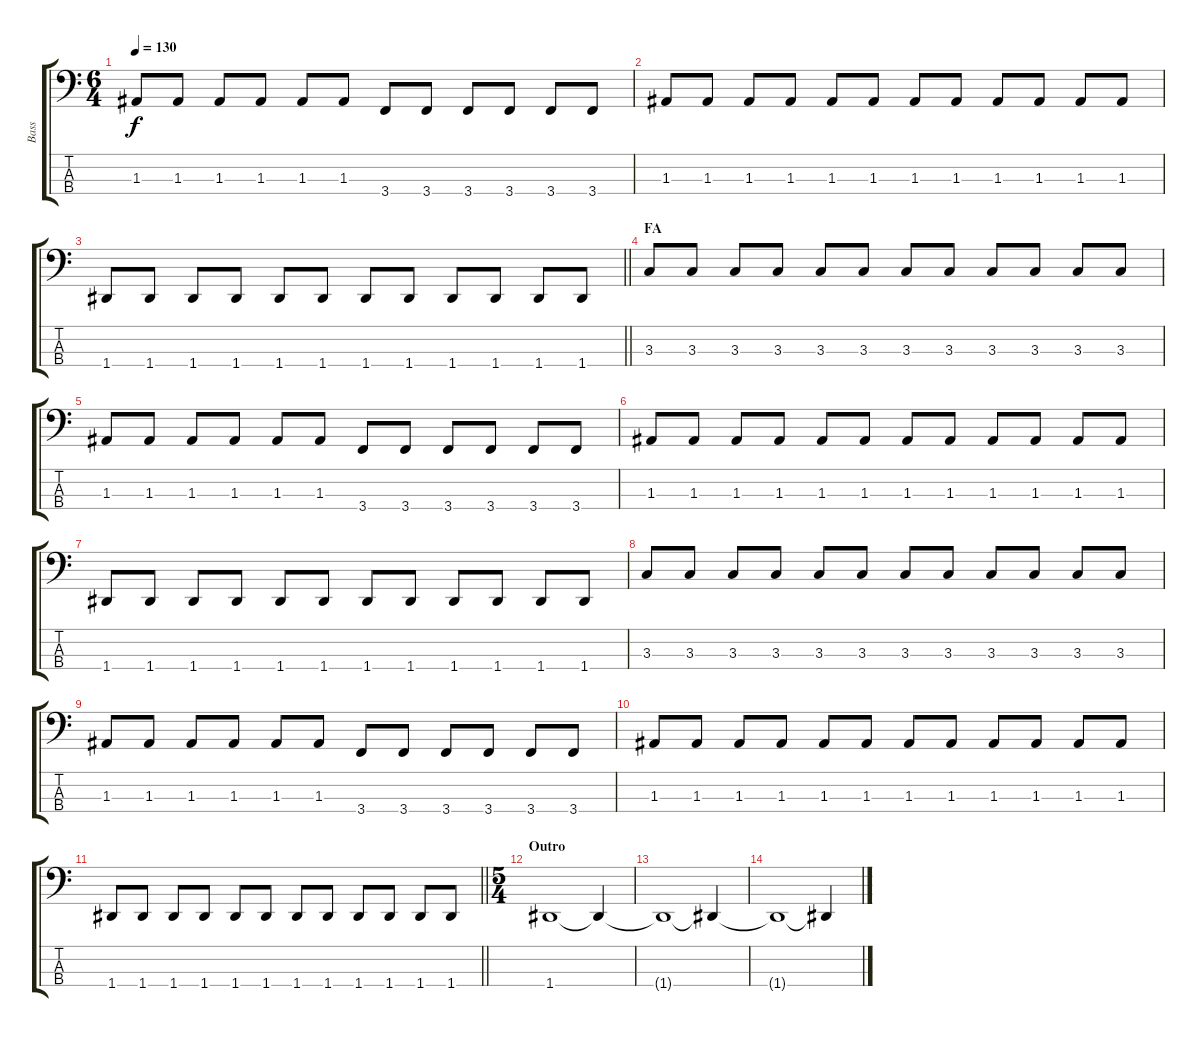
\track ("Bass" "Bass") {instrument electricbassfinger}
\staff {score tabs}
\tuning (G2 D2 A1 D1) {hide}
\ts (6 4)
\tempo 130
\clef f4
\ks c
1.3.8{dy f} 1.3.8 1.3.8 1.3.8 1.3.8 1.3.8 3.4.8 3.4.8 3.4.8 3.4.8 3.4.8 3.4.8 |
1.3.8 1.3.8 1.3.8 1.3.8 1.3.8 1.3.8 1.3.8 1.3.8 1.3.8 1.3.8 1.3.8 1.3.8 |
\barLineRight lightlight
1.4.8 1.4.8 1.4.8 1.4.8 1.4.8 1.4.8 1.4.8 1.4.8 1.4.8 1.4.8 1.4.8 1.4.8 |
\section ("" "FA")
3.3.8 3.3.8 3.3.8 3.3.8 3.3.8 3.3.8 3.3.8 3.3.8 3.3.8 3.3.8 3.3.8 3.3.8 |
1.3.8 1.3.8 1.3.8 1.3.8 1.3.8 1.3.8 3.4.8 3.4.8 3.4.8 3.4.8 3.4.8 3.4.8 |
1.3.8 1.3.8 1.3.8 1.3.8 1.3.8 1.3.8 1.3.8 1.3.8 1.3.8 1.3.8 1.3.8 1.3.8 |
1.4.8 1.4.8 1.4.8 1.4.8 1.4.8 1.4.8 1.4.8 1.4.8 1.4.8 1.4.8 1.4.8 1.4.8 |
3.3.8 3.3.8 3.3.8 3.3.8 3.3.8 3.3.8 3.3.8 3.3.8 3.3.8 3.3.8 3.3.8 3.3.8 |
1.3.8 1.3.8 1.3.8 1.3.8 1.3.8 1.3.8 3.4.8 3.4.8 3.4.8 3.4.8 3.4.8 3.4.8 |
1.3.8 1.3.8 1.3.8 1.3.8 1.3.8 1.3.8 1.3.8 1.3.8 1.3.8 1.3.8 1.3.8 1.3.8 |
\barLineRight lightlight
1.4.8 1.4.8 1.4.8 1.4.8 1.4.8 1.4.8 1.4.8 1.4.8 1.4.8 1.4.8 1.4.8 1.4.8 |
\ts (5 4)
\section ("" "Outro")
1.4.1 1.4{t}.4 |
1.4{t}.1 1.4{t}.4 |
1.4{t}.1 1.4{t}.4
